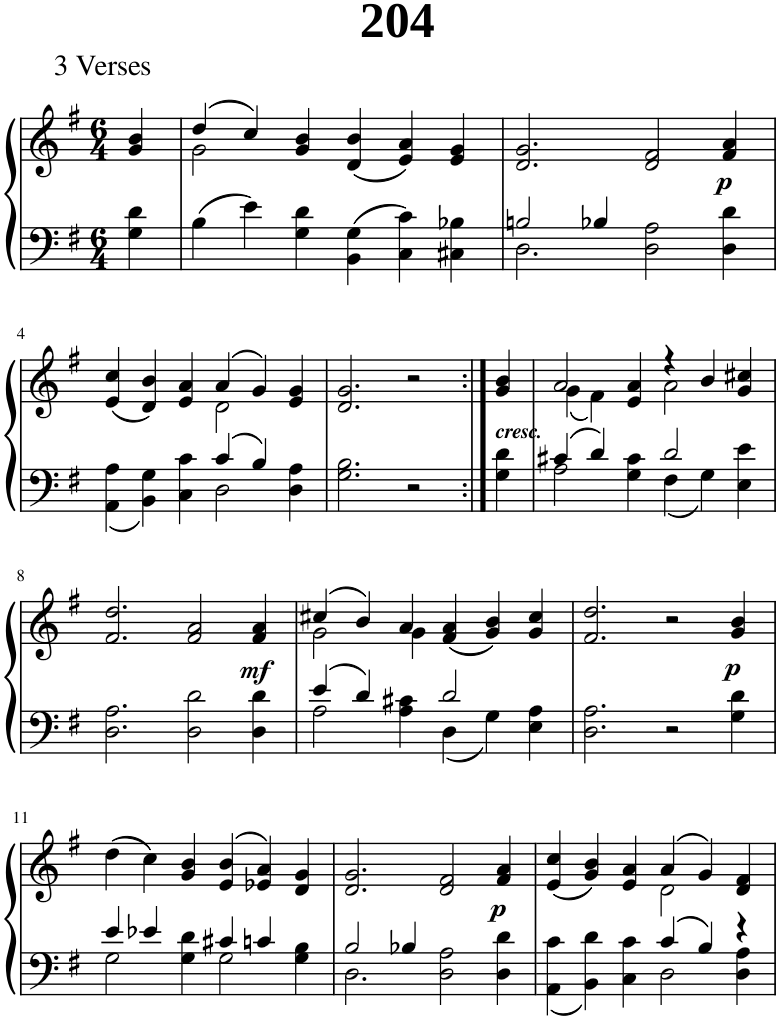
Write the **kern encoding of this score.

**kern	**kern	**dynam
*part1	*part1	*part1
*staff2	*staff1	*staff1/2
*I"Piano	*	*
*I'Pno.	*	*
*clefF4	*clefG2	*
*k[f#]	*k[f#]	*
*M6/4	*M6/4	*
=1	=1	=1
4G\ 4d\	4g/ 4b/	.
=2	=2	=2
*	*^	*
4B\	(4dd/	2g\	.
4e\	4cc/)	.	.
4G\ 4d\	4g/ 4b/	1ryy	.
4BB\ 4G\	(4d/ 4b/	.	.
4C\ 4c\	4e/ 4a/)	.	.
4C#X\ 4B-X\	4e/ 4g/	.	.
*	*v	*v	*
=3	=3	=3
*^	*	*
2Bn/	2.D\	2.d/ 2.g/	.
4B-X/	.	.	.
2.ryy	2D\ 2A\	2d/ 2f#/	.
!	!	!	!LO:DY:b
.	4D\ 4d\	4f#/ 4a/	p
!!LO:LB:g=z
=4	=4	=4	=4
*	*	*^	*
2.ryy	4AA\ 4A\	(4e/ 4cc/	2.ryy	.
.	4BB\ 4G\	4d/ 4b/)	.	.
.	4C\ 4c\	4e/ 4a/	.	.
4c/	2D\	(4a/	2d\	.
4B/	.	4g/)	.	.
4ryy	4D\ 4A\	4e/ 4g/	4ryy	.
*v	*v	*	*	*
*	*v	*v	*
=5	=5	=5
2.G\ 2.B\	2.d/ 2.g/	.
2r	2r	.
=6:|!	=6:|!	=6:|!
!	!LO:TX:b:Bi:t=cresc.	!
4G\ 4d\	4g/ 4b/	.
=7	=7	=7
*^	*^	*
4c#X/	2A\	2a/	(4g\	.
4d/	.	.	4f#\)	.
4ryy	4G\ 4c#\	4e/ 4a/	4ryy	.
2d/	4F#\	4r	2a\	.
.	4G\	4b/	.	.
4ryy	4E\ 4e\	4g/ 4cc#X/	4ryy	.
*v	*v	*	*	*
*	*v	*v	*
!!LO:LB:g=z
=8	=8	=8
2.D\ 2.A\	2.f#/ 2.dd/	.
2D\ 2d\	2f#/ 2a/	.
!	!	!LO:DY:b
4D\ 4d\	4f#/ 4a/	mf
=9	=9	=9
*^	*^	*
4e/	2A\	(4cc#X/	2g\	.
4d/	.	4b/)	.	.
4ryy	4A\ 4c#X\	4a/	4g\	.
2d/	4D\	(4f#/ 4a/	2.ryy	.
.	4G\	4g/ 4b/)	.	.
4ryy	4E\ 4A\	4g/ 4cc#/	.	.
*v	*v	*	*	*
*	*v	*v	*
=10	=10	=10
2.D\ 2.A\	2.f#/ 2.dd/	.
2r	2r	.
!	!	!LO:DY:b
4G\ 4d\	4g/ 4b/	p
!!LO:LB:g=z
=11	=11	=11
*^	*	*
4e/	2G\	(4dd\	.
4e-X/	.	4cc\)	.
4ryy	4G\ 4d\	4g/ 4b/	.
4c#X/	2G\	(>4e/ 4b/	.
4cn/	.	4e-X/ 4a/)	.
4ryy	4G\ 4B\	4d/ 4g/	.
=12	=12	=12	=12
2B/	2.D\	2.d/ 2.g/	.
4B-X/	.	.	.
2.ryy	2D\ 2A\	2d/ 2f#/	.
!	!	!	!LO:DY:b
.	4D\ 4d\	4f#/ 4a/	p
=13	=13	=13	=13
*	*	*^	*
2.ryy	4AA\ 4c\	(4e/ 4cc/	2.ryy	.
.	4BB\ 4d\	4g/ 4b/)	.	.
.	4C\ 4c\	4e/ 4a/	.	.
4c/	2D\	(4a/	2d\	.
4B/	.	4g/)	.	.
4r	4D\ 4A\	4d/ 4f#/	4ryy	.
*v	*v	*	*	*
*	*v	*v	*
=	=	=
*-	*-	*-
